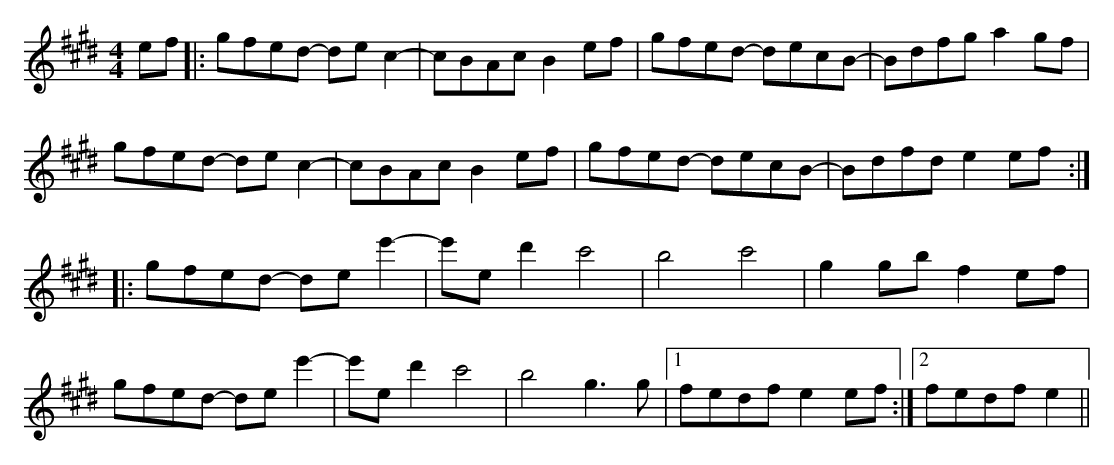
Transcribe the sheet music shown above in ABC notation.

X:1
M:4/4
K:E
ef|:gfed- dec2-|cBAc B2 ef|gfed- decB-|Bdfg a2 gf|
gfed- de c2-|cBAc B2 ef|gfed- decB-|Bdfd e2 ef:|
|:gfed- de e'2-|e'e d'2 c'4|b4 c'4|g2 gb f2 ef|
gfed- de e'2-|e'e d'2 c'4|b4 g3 g|1 fedf e2 ef:|2 fedf e2||
